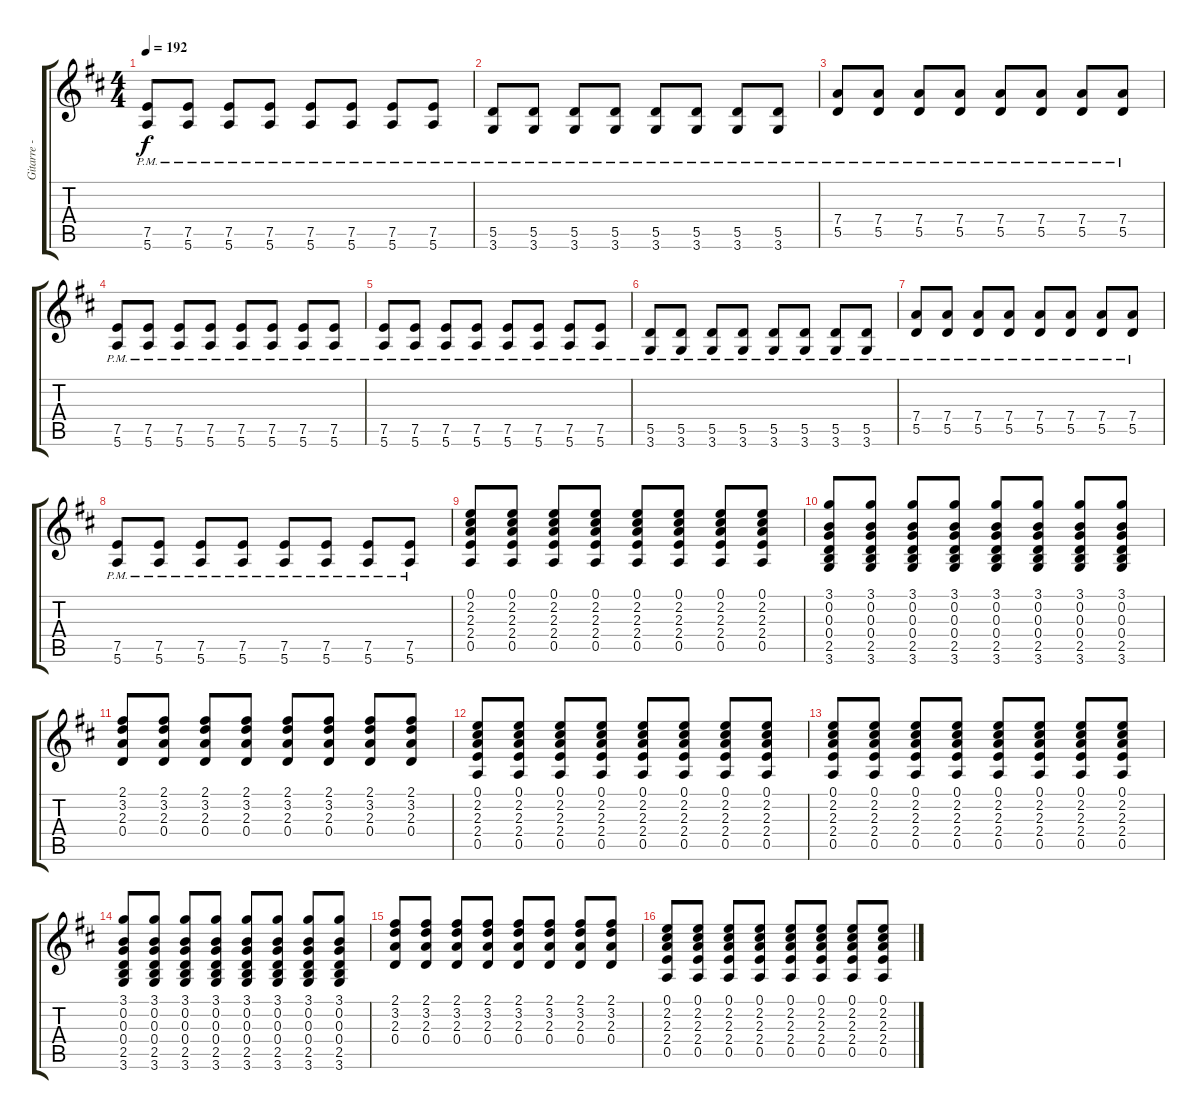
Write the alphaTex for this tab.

\track ("Gitarre - Kuddel" "Gitarre - ") {instrument overdrivenguitar}
\staff {score tabs}
\tuning (E4 B3 G3 D3 A2 E2) {hide}
\ts (4 4)
\tempo 192
\clef g2
\ks d
(7.5{pm} 5.6{pm}).8{dy f} (7.5{pm} 5.6{pm}).8 (7.5{pm} 5.6{pm}).8 (7.5{pm} 5.6{pm}).8 (7.5{pm} 5.6{pm}).8 (7.5{pm} 5.6{pm}).8 (7.5{pm} 5.6{pm}).8 (7.5{pm} 5.6{pm}).8 |
(5.5{pm} 3.6{pm}).8 (5.5{pm} 3.6{pm}).8 (5.5{pm} 3.6{pm}).8 (5.5{pm} 3.6{pm}).8 (5.5{pm} 3.6{pm}).8 (5.5{pm} 3.6{pm}).8 (5.5{pm} 3.6{pm}).8 (5.5{pm} 3.6{pm}).8 |
(7.4{pm} 5.5{pm}).8 (7.4{pm} 5.5{pm}).8 (7.4{pm} 5.5{pm}).8 (7.4{pm} 5.5{pm}).8 (7.4{pm} 5.5{pm}).8 (7.4{pm} 5.5{pm}).8 (7.4{pm} 5.5{pm}).8 (7.4{pm} 5.5{pm}).8 |
(7.5{pm} 5.6{pm}).8 (7.5{pm} 5.6{pm}).8 (7.5{pm} 5.6{pm}).8 (7.5{pm} 5.6{pm}).8 (7.5{pm} 5.6{pm}).8 (7.5{pm} 5.6{pm}).8 (7.5{pm} 5.6{pm}).8 (7.5{pm} 5.6{pm}).8 |
(7.5{pm} 5.6{pm}).8 (7.5{pm} 5.6{pm}).8 (7.5{pm} 5.6{pm}).8 (7.5{pm} 5.6{pm}).8 (7.5{pm} 5.6{pm}).8 (7.5{pm} 5.6{pm}).8 (7.5{pm} 5.6{pm}).8 (7.5{pm} 5.6{pm}).8 |
(5.5{pm} 3.6{pm}).8 (5.5{pm} 3.6{pm}).8 (5.5{pm} 3.6{pm}).8 (5.5{pm} 3.6{pm}).8 (5.5{pm} 3.6{pm}).8 (5.5{pm} 3.6{pm}).8 (5.5{pm} 3.6{pm}).8 (5.5{pm} 3.6{pm}).8 |
(7.4{pm} 5.5{pm}).8 (7.4{pm} 5.5{pm}).8 (7.4{pm} 5.5{pm}).8 (7.4{pm} 5.5{pm}).8 (7.4{pm} 5.5{pm}).8 (7.4{pm} 5.5{pm}).8 (7.4{pm} 5.5{pm}).8 (7.4{pm} 5.5{pm}).8 |
(7.5{pm} 5.6{pm}).8 (7.5{pm} 5.6{pm}).8 (7.5{pm} 5.6{pm}).8 (7.5{pm} 5.6{pm}).8 (7.5{pm} 5.6{pm}).8 (7.5{pm} 5.6{pm}).8 (7.5{pm} 5.6{pm}).8 (7.5{pm} 5.6{pm}).8 |
(0.1 2.2 2.3 2.4 0.5).8 (0.1 2.2 2.3 2.4 0.5).8 (0.1 2.2 2.3 2.4 0.5).8 (0.1 2.2 2.3 2.4 0.5).8 (0.1 2.2 2.3 2.4 0.5).8 (0.1 2.2 2.3 2.4 0.5).8 (0.1 2.2 2.3 2.4 0.5).8 (0.1 2.2 2.3 2.4 0.5).8 |
(3.1 0.2 0.3 0.4 2.5 3.6).8 (3.1 0.2 0.3 0.4 2.5 3.6).8 (3.1 0.2 0.3 0.4 2.5 3.6).8 (3.1 0.2 0.3 0.4 2.5 3.6).8 (3.1 0.2 0.3 0.4 2.5 3.6).8 (3.1 0.2 0.3 0.4 2.5 3.6).8 (3.1 0.2 0.3 0.4 2.5 3.6).8 (3.1 0.2 0.3 0.4 2.5 3.6).8 |
(2.1 3.2 2.3 0.4).8 (2.1 3.2 2.3 0.4).8 (2.1 3.2 2.3 0.4).8 (2.1 3.2 2.3 0.4).8 (2.1 3.2 2.3 0.4).8 (2.1 3.2 2.3 0.4).8 (2.1 3.2 2.3 0.4).8 (2.1 3.2 2.3 0.4).8 |
(0.1 2.2 2.3 2.4 0.5).8 (0.1 2.2 2.3 2.4 0.5).8 (0.1 2.2 2.3 2.4 0.5).8 (0.1 2.2 2.3 2.4 0.5).8 (0.1 2.2 2.3 2.4 0.5).8 (0.1 2.2 2.3 2.4 0.5).8 (0.1 2.2 2.3 2.4 0.5).8 (0.1 2.2 2.3 2.4 0.5).8 |
(0.1 2.2 2.3 2.4 0.5).8 (0.1 2.2 2.3 2.4 0.5).8 (0.1 2.2 2.3 2.4 0.5).8 (0.1 2.2 2.3 2.4 0.5).8 (0.1 2.2 2.3 2.4 0.5).8 (0.1 2.2 2.3 2.4 0.5).8 (0.1 2.2 2.3 2.4 0.5).8 (0.1 2.2 2.3 2.4 0.5).8 |
(3.1 0.2 0.3 0.4 2.5 3.6).8 (3.1 0.2 0.3 0.4 2.5 3.6).8 (3.1 0.2 0.3 0.4 2.5 3.6).8 (3.1 0.2 0.3 0.4 2.5 3.6).8 (3.1 0.2 0.3 0.4 2.5 3.6).8 (3.1 0.2 0.3 0.4 2.5 3.6).8 (3.1 0.2 0.3 0.4 2.5 3.6).8 (3.1 0.2 0.3 0.4 2.5 3.6).8 |
(2.1 3.2 2.3 0.4).8 (2.1 3.2 2.3 0.4).8 (2.1 3.2 2.3 0.4).8 (2.1 3.2 2.3 0.4).8 (2.1 3.2 2.3 0.4).8 (2.1 3.2 2.3 0.4).8 (2.1 3.2 2.3 0.4).8 (2.1 3.2 2.3 0.4).8 |
(0.1 2.2 2.3 2.4 0.5).8 (0.1 2.2 2.3 2.4 0.5).8 (0.1 2.2 2.3 2.4 0.5).8 (0.1 2.2 2.3 2.4 0.5).8 (0.1 2.2 2.3 2.4 0.5).8 (0.1 2.2 2.3 2.4 0.5).8 (0.1 2.2 2.3 2.4 0.5).8 (0.1 2.2 2.3 2.4 0.5).8
